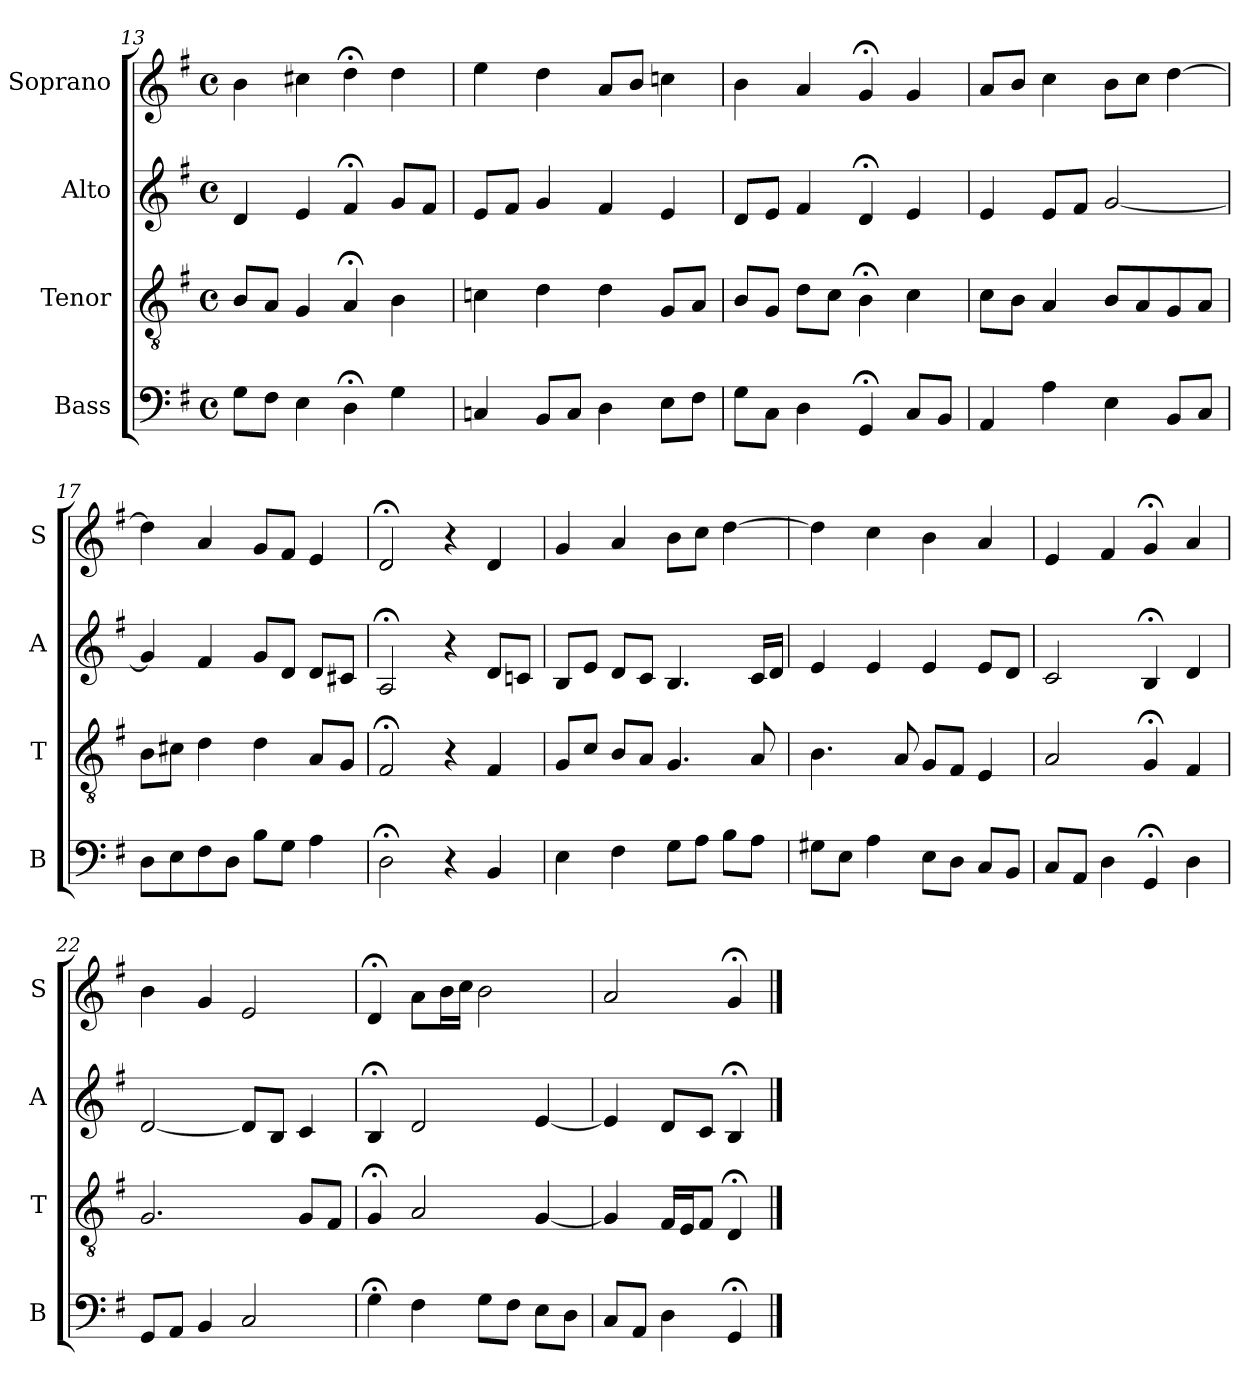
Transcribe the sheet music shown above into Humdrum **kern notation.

**kern	**kern	**kern	**kern
*part4	*part3	*part2	*part1
*staff4	*staff3	*staff2	*staff1
*I"Bass	*I"Tenor	*I"Alto	*I"Soprano
*I'B	*I'T	*I'A	*I'S
*clefF4	*clefGv2	*clefG2	*clefG2
*k[f#]	*k[f#]	*k[f#]	*k[f#]
*G:	*G:	*G:	*G:
*M4/4	*M4/4	*M4/4	*M4/4
*met(c)	*met(c)	*met(c)	*met(c)
=13	=13	=13	=13
8GL	8BL	4d	4b
8F#J	8AJ	.	.
4E	4G	4e	4cc#X
4D;<	4A;<	4f#;<	4dd;<
4G	4B	8gL	4dd
.	.	8f#J	.
=14	=14	=14	=14
4Cn	4cn	8eL	4ee
.	.	8f#J	.
8BBL	4d	4g	4dd
8CJ	.	.	.
4D	4d	4f#	8aL
.	.	.	8bJ
8EL	8GL	4e	4ccn
8F#J	8AJ	.	.
=15	=15	=15	=15
8GL	8BL	8dL	4b
8CiJ	8GiJ	8eJ	.
4Di	8diL	4f#	4a
.	8cJ	.	.
4GG;<	4B;<	4d;<	4g;<
8CL	4c	4e	4g
8BBJ	.	.	.
=16	=16	=16	=16
4AA	8cL	4e	8aL
.	8BJ	.	8bJ
4A	4A	8eL	4cc
.	.	8f#J	.
4E	8BL	[2g	8bL
.	8A	.	8ccJ
8BBL	8G	.	[4dd
8CJ	8AJ	.	.
=17	=17	=17	=17
8DL	8BL	4g]	4dd]
8E	8c#XJ	.	.
8F#	4d	4f#	4a
8DJ	.	.	.
8BL	4d	8gL	8gL
8GJ	.	8dJ	8f#J
4A	8AL	8dL	4e
.	8GJ	8c#XJ	.
=18	=18	=18	=18
2D;<	2F#;<	2A;<	2d;<
4r	4r	4r	4r
4BB	4F#i	8dL	4di
.	.	8cnJ	.
=19	=19	=19	=19
4E	8GiL	8BL	4gi
.	8cJ	8eJ	.
4F#	8BL	8dL	4a
.	8AJ	8cJ	.
8GL	4.G	4.B	8bL
8AJ	.	.	8ccJ
8BL	.	.	[4dd
8AJ	8A	16cLL	.
.	.	16dJJ	.
=20	=20	=20	=20
8G#XL	4.B	4e	4dd]
8EJ	.	.	.
4A	.	4e	4cc
.	8A	.	.
8EL	8GL	4e	4b
8DJ	8F#J	.	.
8CL	4E	8eL	4a
8BBJ	.	8dJ	.
=21	=21	=21	=21
8CL	2A	2c	4e
8AAJ	.	.	.
4D	.	.	4f#
4GG;<	4G;<	4B;<	4g;<
4D	4F#	4d	4a
=22	=22	=22	=22
8GGL	2.G	[2d	4b
8AAJ	.	.	.
4BB	.	.	4g
2C	.	8dL]	2e
.	.	8BJ	.
.	8GL	4c	.
.	8F#J	.	.
=23	=23	=23	=23
4G;<	4G;<i	4B;<	4d;<i
4F#	2Ai	2d	8aiL
.	.	.	16bL
.	.	.	16ccJJ
8GL	.	.	2b
8F#J	.	.	.
8EL	[4G	[4e	.
8DJ	.	.	.
=24	=24	=24	=24
8CL	4G]	4e]	2a
8AAJ	.	.	.
4D	16F#LL	8dL	.
.	16EJ	.	.
.	8F#J	8cJ	.
4GG;<	4D;<	4B;<	4g;<
==	==	==	==
*-	*-	*-	*-
